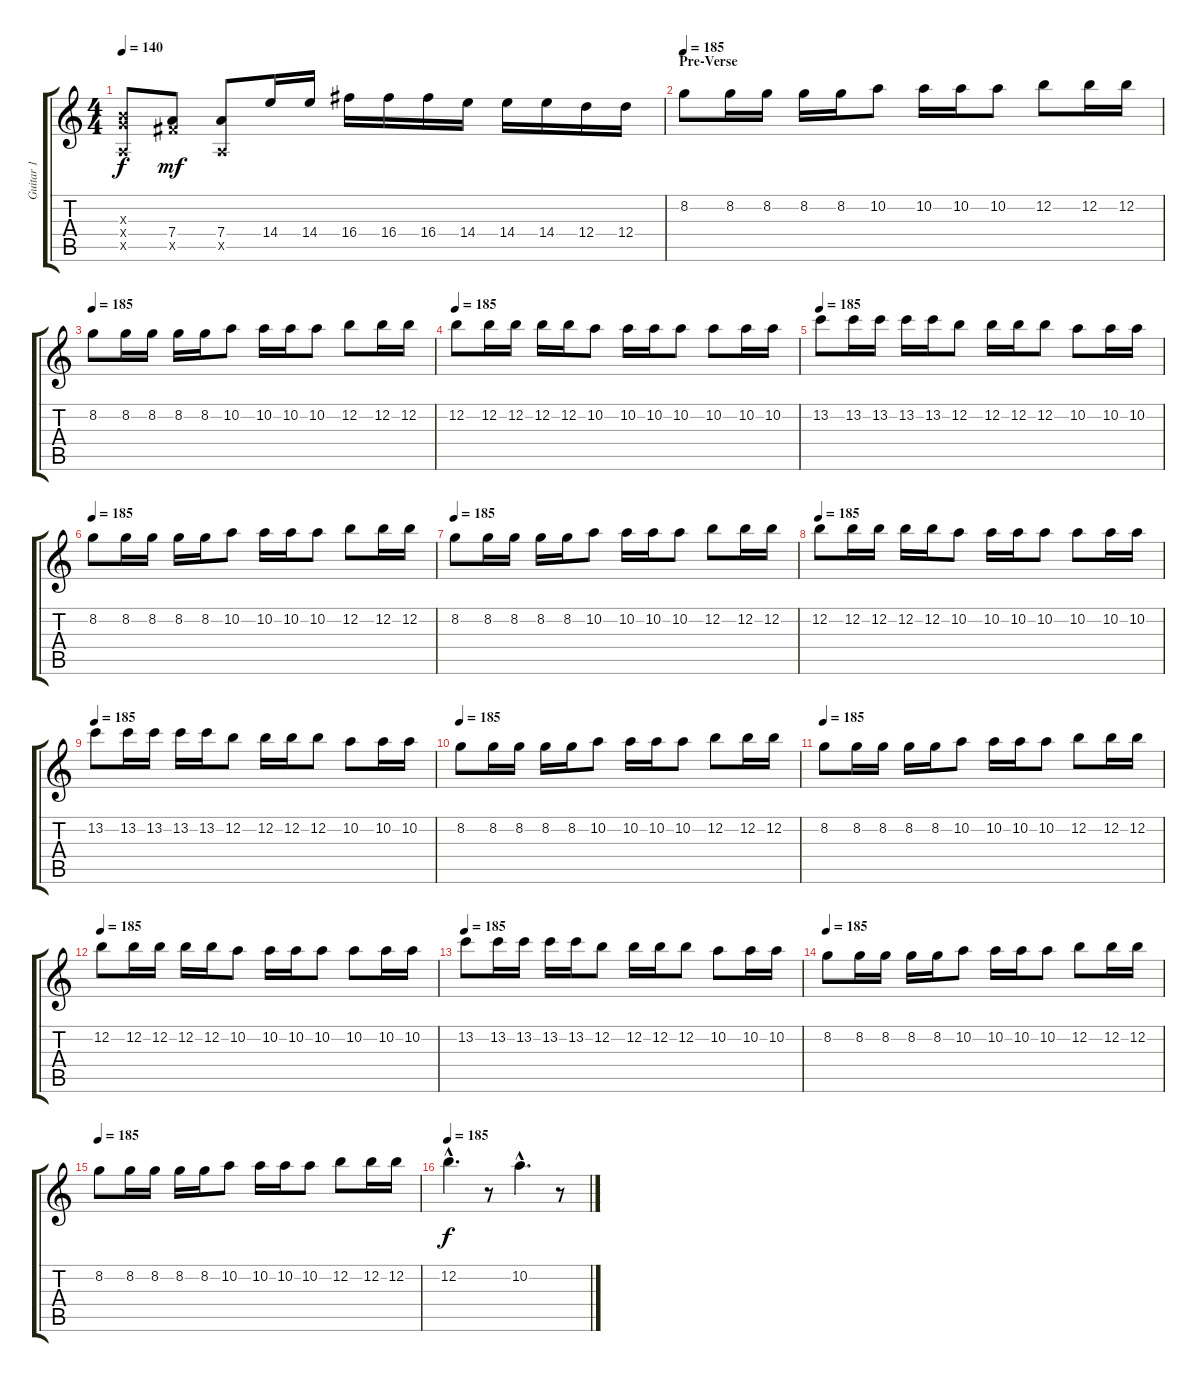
\track ("Guitar 1" "Guitar 1") {instrument distortionguitar}
\staff {score tabs}
\tuning (E4 B3 G3 D3 A2 E2) {hide}
\ts (4 4)
\tempo 140
\clef g2
\ks c
(0.3{x} 9.4{x} 0.5{x}).8{dy f} (7.4 9.5{x}).8{dy mf} (7.4 0.5{x}).8 14.4.16 14.4.16 16.4.16 16.4.16 16.4.16 14.4.16 14.4.16 14.4.16 12.4.16 12.4.16 |
\section ("" "Pre-Verse")
\tempo 185
8.2.8 8.2.16 8.2.16 8.2.16 8.2.16 10.2.8 10.2.16 10.2.16 10.2.8 12.2.8 12.2.16 12.2.16 |
\tempo 185
8.2.8 8.2.16 8.2.16 8.2.16 8.2.16 10.2.8 10.2.16 10.2.16 10.2.8 12.2.8 12.2.16 12.2.16 |
\tempo 185
12.2.8 12.2.16 12.2.16 12.2.16 12.2.16 10.2.8 10.2.16 10.2.16 10.2.8 10.2.8 10.2.16 10.2.16 |
\tempo 185
13.2.8 13.2.16 13.2.16 13.2.16 13.2.16 12.2.8 12.2.16 12.2.16 12.2.8 10.2.8 10.2.16 10.2.16 |
\tempo 185
8.2.8 8.2.16 8.2.16 8.2.16 8.2.16 10.2.8 10.2.16 10.2.16 10.2.8 12.2.8 12.2.16 12.2.16 |
\tempo 185
8.2.8 8.2.16 8.2.16 8.2.16 8.2.16 10.2.8 10.2.16 10.2.16 10.2.8 12.2.8 12.2.16 12.2.16 |
\tempo 185
12.2.8 12.2.16 12.2.16 12.2.16 12.2.16 10.2.8 10.2.16 10.2.16 10.2.8 10.2.8 10.2.16 10.2.16 |
\tempo 185
13.2.8 13.2.16 13.2.16 13.2.16 13.2.16 12.2.8 12.2.16 12.2.16 12.2.8 10.2.8 10.2.16 10.2.16 |
\tempo 185
8.2.8 8.2.16 8.2.16 8.2.16 8.2.16 10.2.8 10.2.16 10.2.16 10.2.8 12.2.8 12.2.16 12.2.16 |
\tempo 185
8.2.8 8.2.16 8.2.16 8.2.16 8.2.16 10.2.8 10.2.16 10.2.16 10.2.8 12.2.8 12.2.16 12.2.16 |
\tempo 185
12.2.8 12.2.16 12.2.16 12.2.16 12.2.16 10.2.8 10.2.16 10.2.16 10.2.8 10.2.8 10.2.16 10.2.16 |
\tempo 185
13.2.8 13.2.16 13.2.16 13.2.16 13.2.16 12.2.8 12.2.16 12.2.16 12.2.8 10.2.8 10.2.16 10.2.16 |
\tempo 185
8.2.8 8.2.16 8.2.16 8.2.16 8.2.16 10.2.8 10.2.16 10.2.16 10.2.8 12.2.8 12.2.16 12.2.16 |
\tempo 185
8.2.8 8.2.16 8.2.16 8.2.16 8.2.16 10.2.8 10.2.16 10.2.16 10.2.8 12.2.8 12.2.16 12.2.16 |
\tempo 185
12.2{hac}.4{d dy f} r.8 10.2{hac}.4{d} r.8
